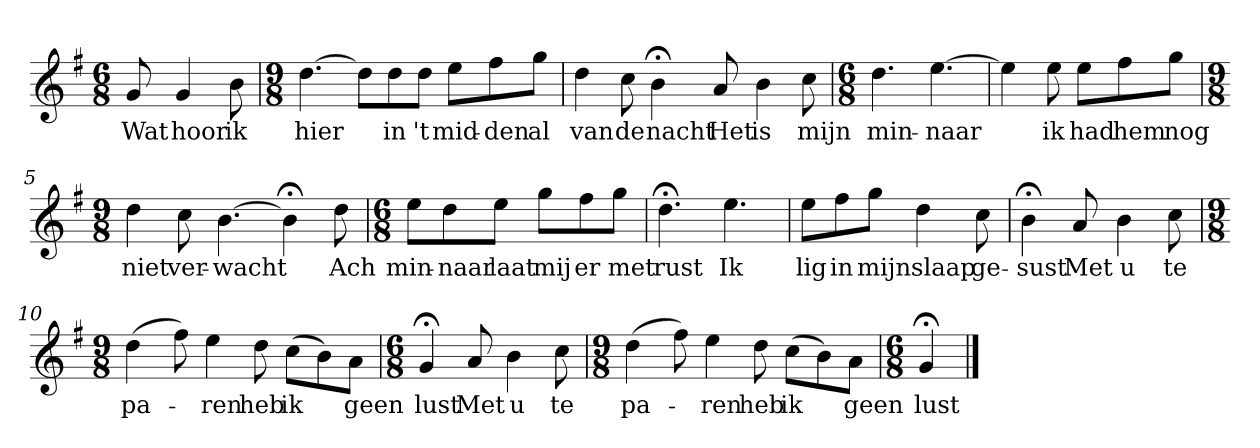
**kern	**text
*part1	*part1
*staff1	*staff1
*k[f#]	*
*G:	*
*M6/8	*
*MM120	*
=	=
8g	Wat
4g	hoor
8b	ik
=1	=1
*M9/8	*
[4.dd	hier
8ddL]	.
8dd	in
8ddJ	't
8eeL	mid-
8ff#	-den
8ggJ	al
=2	=2
4dd	van
8cc	de
4b;<	nacht
8a	Het
4b	is
8cc	mijn
=3	=3
*M6/8	*
4.dd	min-
[4.ee	-naar
=4	=4
4ee]	.
8ee	ik
8eeL	had
8ff#	hem
8ggJ	nog
=5	=5
*M9/8	*
4dd	niet
8cc	ver-
[4.b	-wacht
4b;<]	.
8dd	Ach
=6	=6
*M6/8	*
8eeL	min-
8dd	-naar
8eeJ	laat
8ggL	mij
8ff#	er
8ggJ	met
=7	=7
4.dd;<	rust
4.ee	Ik
=8	=8
8eeL	lig
8ff#	in
8ggJ	mijn
4dd	slaap
8cc	ge-
=9	=9
4b;<	-sust
8a	Met
4b	u
8cc	te
=10	=10
*M9/8	*
(4dd	pa-
8ff#)	.
4ee	-ren
8dd	heb
(8ccL	ik
8b)	.
8aJ	geen
=11	=11
*M6/8	*
4g;<	lust
8a	Met
4b	u
8cc	te
=12	=12
*M9/8	*
(4dd	pa-
8ff#)	.
4ee	-ren
8dd	heb
(8ccL	ik
8b)	.
8aJ	geen
=13	=13
*M6/8	*
4g;<	lust
==	==
*-	*-
